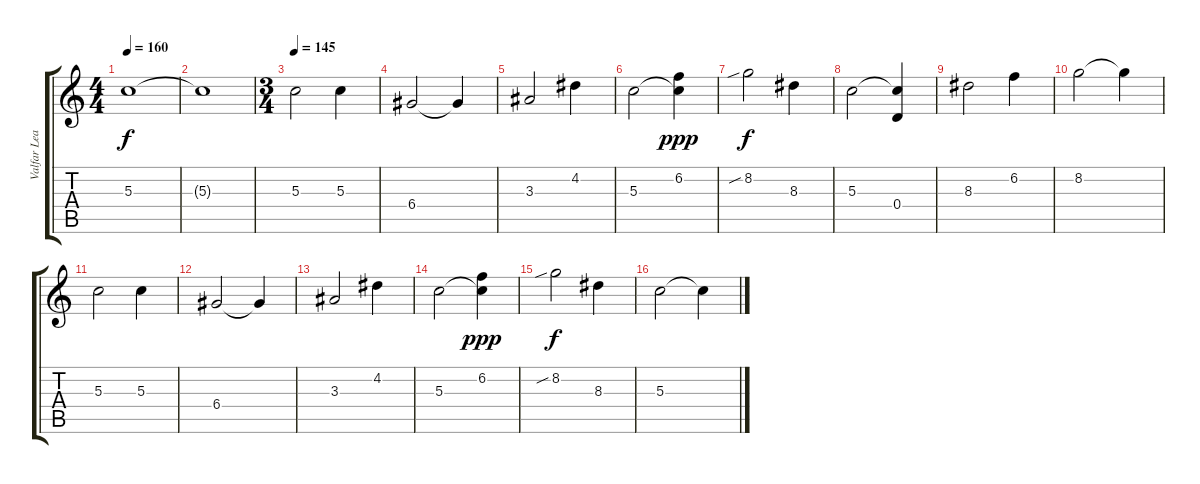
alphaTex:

\track ("Valfar Lead gitar" "Valfar Lea") {instrument overdrivenguitar}
\staff {score tabs}
\tuning (E4 B3 G3 D3 A2 E2) {hide}
\ts (4 4)
\tempo 160
\clef g2
\ks c
5.3.1{dy f volume 16} |
5.3{t}.1 |
\ts (3 4)
\tempo 145
5.3.2 5.3.4 |
6.4.2 6.4{t}.4 |
3.3.2 4.2.4 |
5.3.2 (6.2 5.3{t}).4{dy ppp} |
8.2{sib}.2{dy f} 8.3.4 |
5.3.2 (5.3{t} 0.4).4 |
8.3.2 6.2.4 |
8.2.2 8.2{t}.4 |
5.3.2 5.3.4 |
6.4.2 6.4{t}.4 |
3.3.2 4.2.4 |
5.3.2 (6.2 5.3{t}).4{dy ppp} |
8.2{sib}.2{dy f} 8.3.4 |
5.3.2 5.3{t}.4
